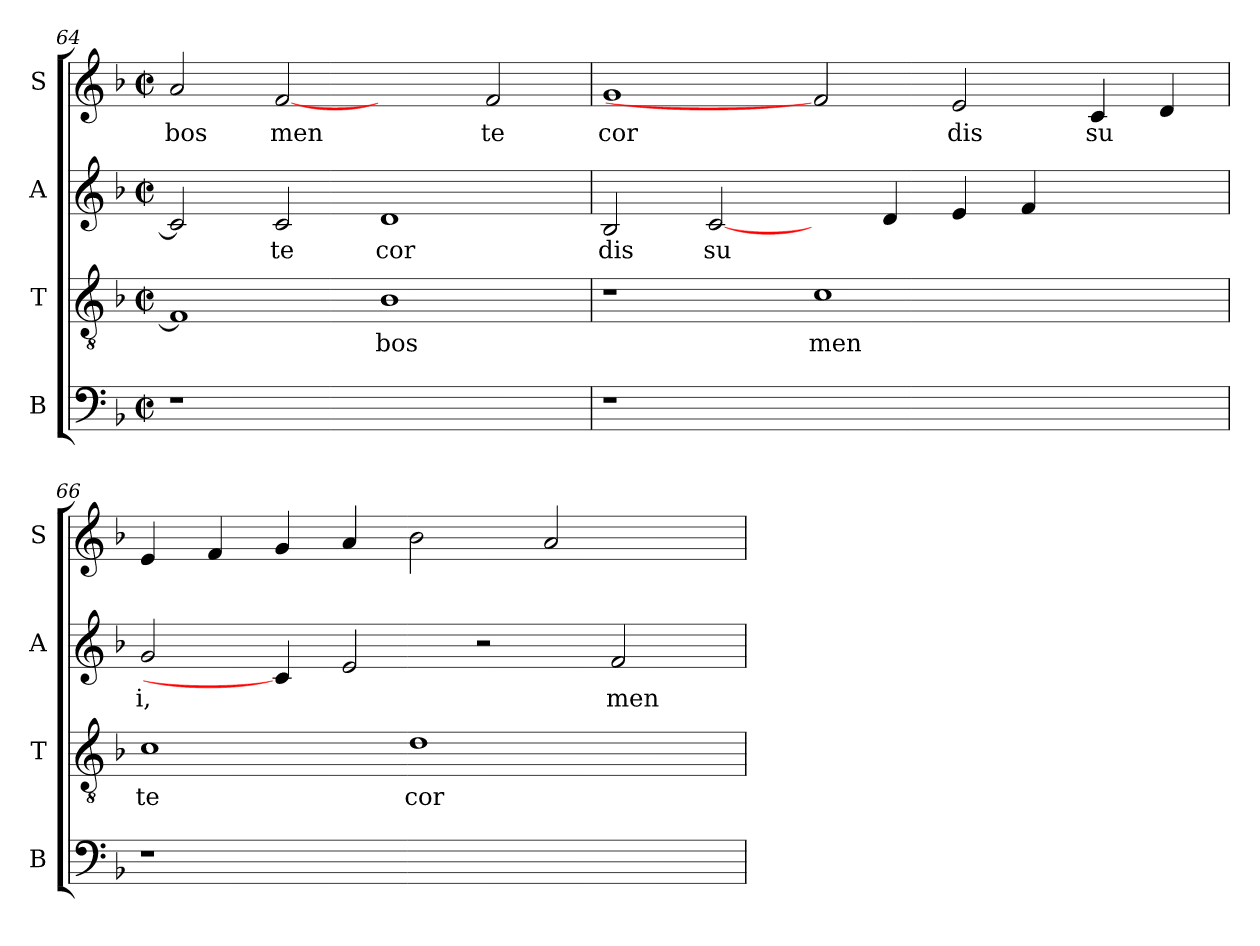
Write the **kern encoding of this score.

**kern	**kern	**text	**kern	**text	**kern	**text
*part4	*part3	*part3	*part2	*part2	*part1	*part1
*staff4	*staff3	*staff3	*staff2	*staff2	*staff1	*staff1
*I"B	*I"T	*	*I"A	*	*I"S	*
*I'B	*I'T	*	*I'A	*	*I'S	*
*clefF4	*clefGv2	*	*clefG2	*	*clefG2	*
*k[b-]	*k[b-]	*	*k[b-]	*	*k[b-]	*
*F:	*F:	*	*F:	*	*F:	*
*M2/2	*M2/2	*	*M2/2	*	*M2/2	*
*met(c|)	*met(c|)	*	*met(c|)	*	*met(c|)	*
=64	=64	=64	=64	=64	=64	=64
!	!	!LO:LY:b:cj	!	!LO:LY:b:cj	!	!LO:LY:b:cj
1r	1F]	.	2c/]	.	2a/	bos
!	!	!	!	!LO:LY:b:cj	!	!LO:LY:b:cj
.	.	.	2c/	te	[2f	men
!	!	!LO:LY:b:cj	!	!LO:LY:b:cj	!	!
1ryy	1B-	bos	1d	cor	2ryy	.
!	!	!	!	!	!	!LO:LY:b:cj
.	.	.	.	.	2f/	te
=65	=65	=65	=65	=65	=65	=65
!	!	!	!	!LO:LY:b:cj	!	!LO:LY:b:cj
1r	1r	.	2B-/	dis	1g	cor
!	!	!	!	!LO:LY:b:cj	!	!
.	.	.	[2c/	su	.	.
!	!	!LO:LY:b:cj	!	!	!	!
1.ryy	1c	men	4ryy	.	2f]	.
!	!	!	!	!LO:LY:b:cj	!	!
.	.	.	4d/	.	.	.
!	!	!	!	!LO:LY:b:cj	!	!LO:LY:b:cj
.	.	.	4e/	.	2e/	dis
!	!	!	!	!LO:LY:b:cj	!	!
.	.	.	4f/	.	.	.
!	!	!	!	!	!	!LO:LY:b:cj
.	2ryy	.	2ryy	.	4c/	su
!	!	!	!	!	!	!LO:LY:b:cj
.	.	.	.	.	4d/	.
=66	=66	=66	=66	=66	=66	=66
!	!	!LO:LY:b:cj	!	!LO:LY:b:cj	!	!LO:LY:b:cj
1r	1c	te	2g/	i,	4e/	.
!	!	!	!	!	!	!LO:LY:b:cj
.	.	.	.	.	4f/	.
!	!	!	!	!	!	!LO:LY:b:cj
.	.	.	4c/]	.	4g/	.
!	!	!	!	!LO:LY:b:cj	!	!LO:LY:b:cj
.	.	.	2e/	.	4a/	.
!	!	!LO:LY:b:cj	!	!	!	!LO:LY:b:cj
1ryy	1d	cor	.	.	2b-\	.
.	.	.	2r	.	.	.
!	!	!	!	!	!	!LO:LY:b:cj
.	.	.	.	.	2a/	.
!	!	!	!	!LO:LY:b:cj	!	!
.	.	.	2f/	men	.	.
4ryy	4ryy	.	.	.	4ryy	.
=	=	=	=	=	=	=
*-	*-	*-	*-	*-	*-	*-
